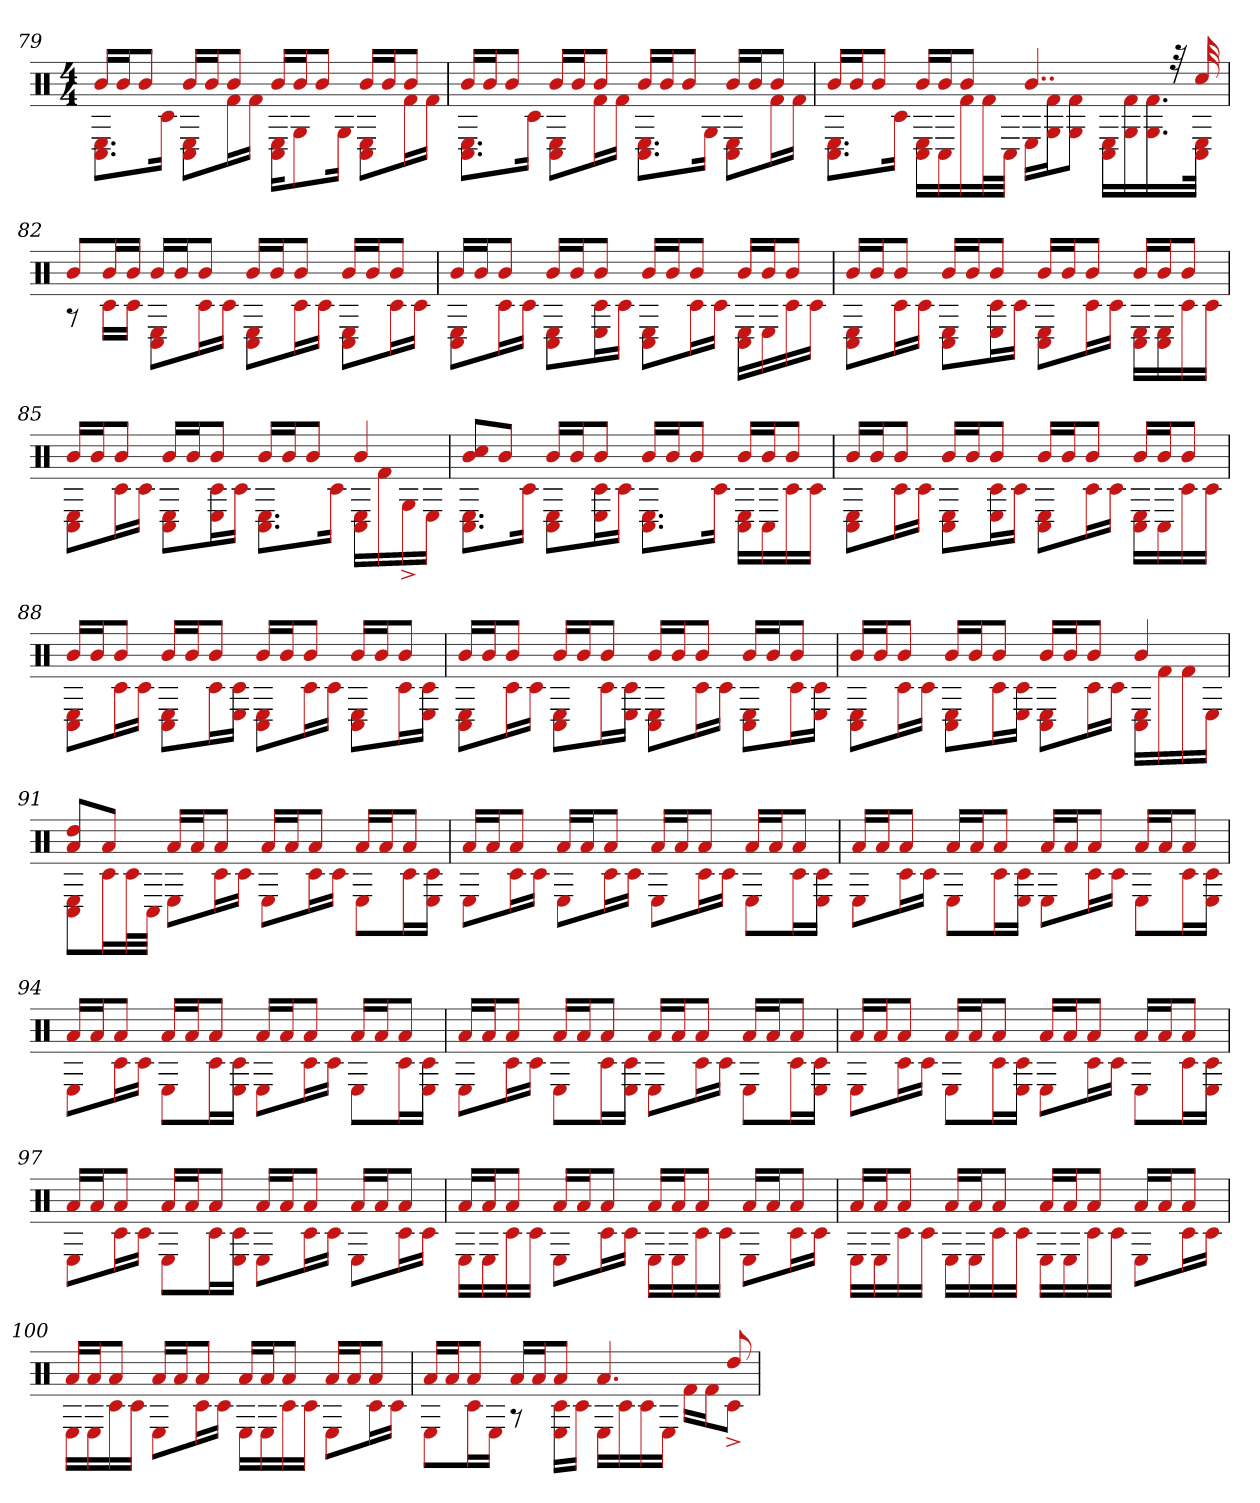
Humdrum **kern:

**kern
*part1
*staff1
*clefX
*k[]
*M4/4
=79
*^
16bLL	8.E 8.C#L
16bJ	.
8bJ	.
.	16c#Jk
16bLL	8E 8C#L
16bJ	.
8bJ	16f#L
.	16f#JJ
16bLL	16C# 16EKL
16bJ	8G
8bJ	.
.	16GJk
16bLL	8C# 8EL
16bJ	.
8bJ	16f#L
.	16f#JJ
=80	=80
16bLL	8.C# 8.EL
16bJ	.
8bJ	.
.	16c#Jk
16bLL	8C# 8EL
16bJ	.
8bJ	16f#L
.	16f#JJ
16bLL	8.C# 8.EL
16bJ	.
8bJ	.
.	16GJk
16bLL	8E 8C#L
16bJ	.
8bJ	16f#L
.	16f#JJ
=81	=81
16bLL	8.E 8.C#L
16bJ	.
8bJ	.
.	16c#Jk
16bLL	16C# 16ELL
16bJ	16C#
8bJ	16f#
.	32f#L
.	32C#JJJ
4..b	16ELL
.	16f# 16GJ
.	8f# 8GJ
.	16C# 16ELL
.	16G 16f#
.	16.G 16.f#
32r	.
32cc#	32C# 32EJJk
=82	=82
8bL	8r
16bL	16c#LL
16bJJ	16c#JJ
16bLL	8C# 8EL
16bJ	.
8bJ	16c#L
.	16c#JJ
16bLL	8C# 8EL
16bJ	.
8bJ	16c#L
.	16c#JJ
16bLL	8C# 8EL
16bJ	.
8bJ	16c#L
.	16c#JJ
=83	=83
16bLL	8E 8C#L
16bJ	.
8bJ	16c#L
.	16c#JJ
16bLL	8E 8C#L
16bJ	.
8bJ	16c# 16EL
.	16c#JJ
16bLL	8C# 8EL
16bJ	.
8bJ	16c#L
.	16c#JJ
16bLL	16C# 16ELL
16bJ	16E
8bJ	16c#
.	16c#JJ
=84	=84
16bLL	8C# 8EL
16bJ	.
8bJ	16c#L
.	16c#JJ
16bLL	8C# 8EL
16bJ	.
8bJ	16c# 16EL
.	16c#JJ
16bLL	8E 8C#L
16bJ	.
8bJ	16c#L
.	16c#JJ
16bLL	16C# 16ELL
16bJ	16E 16C#
8bJ	16c#
.	16c#JJ
=85	=85
16bLL	8C# 8EL
16bJ	.
8bJ	16c#L
.	16c#JJ
16bLL	8C# 8EL
16bJ	.
8bJ	16E 16c#L
.	16c#JJ
16bLL	8.C# 8.EL
16bJ	.
8bJ	.
.	16c#Jk
4b	16C# 16ELL
.	16f#
.	16G^
.	16EJJ
=86	=86
8cc# 8bL	8.C# 8.EL
8bJ	.
.	16c#Jk
16bLL	8E 8C#L
16bJ	.
8bJ	16c# 16EL
.	16c#JJ
16bLL	8.E 8.C#L
16bJ	.
8bJ	.
.	16c#Jk
16bLL	16E 16C#LL
16bJ	16C#
8bJ	16c#
.	16c#JJ
=87	=87
16bLL	8C# 8EL
16bJ	.
8bJ	16c#L
.	16c#JJ
16bLL	8C# 8EL
16bJ	.
8bJ	16E 16c#L
.	16c#JJ
16bLL	8C# 8EL
16bJ	.
8bJ	16c#L
.	16c#JJ
16bLL	16E 16C#LL
16bJ	16C#
8bJ	16c#
.	16c#JJ
=88	=88
16bLL	8C# 8EL
16bJ	.
8bJ	16c#L
.	16c#JJ
16bLL	8C# 8EL
16bJ	.
8bJ	16c#L
.	16c# 16EJJ
16bLL	8C# 8EL
16bJ	.
8bJ	16c#L
.	16c#JJ
16bLL	8C# 8EL
16bJ	.
8bJ	16c#L
.	16c# 16EJJ
=89	=89
16bLL	8C# 8EL
16bJ	.
8bJ	16c#L
.	16c#JJ
16bLL	8C# 8EL
16bJ	.
8bJ	16c#L
.	16c# 16EJJ
16bLL	8C# 8EL
16bJ	.
8bJ	16c#L
.	16c#JJ
16bLL	8C# 8EL
16bJ	.
8bJ	16c#L
.	16c# 16EJJ
=90	=90
16bLL	8C# 8EL
16bJ	.
8bJ	16c#L
.	16c#JJ
16bLL	8C# 8EL
16bJ	.
8bJ	16c#L
.	16c# 16EJJ
16bLL	8C# 8EL
16bJ	.
8bJ	16c#L
.	16c#JJ
4b	16E 16C#LL
.	16f#
.	16f#
.	16EJJ
=91	=91
8a 8ddL	8C# 8EL
8aJ	16c#L
.	32c#L
.	32C#JJJ
16aLL	8EL
16aJ	.
8aJ	16c#L
.	16c#JJ
16aLL	8EL
16aJ	.
8aJ	16c#L
.	16c#JJ
16aLL	8EL
16aJ	.
8aJ	16c#L
.	16c# 16EJJ
=92	=92
16aLL	8EL
16aJ	.
8aJ	16c#L
.	16c#JJ
16aLL	8EL
16aJ	.
8aJ	16c#L
.	16c#JJ
16aLL	8EL
16aJ	.
8aJ	16c#L
.	16c#JJ
16aLL	8EL
16aJ	.
8aJ	16c#L
.	16c# 16EJJ
=93	=93
16aLL	8EL
16aJ	.
8aJ	16c#L
.	16c#JJ
16aLL	8EL
16aJ	.
8aJ	16c#L
.	16c# 16EJJ
16aLL	8EL
16aJ	.
8aJ	16c#L
.	16c#JJ
16aLL	8EL
16aJ	.
8aJ	16c#L
.	16E 16c#JJ
=94	=94
16aLL	8EL
16aJ	.
8aJ	16c#L
.	16c#JJ
16aLL	8EL
16aJ	.
8aJ	16c#L
.	16c# 16EJJ
16aLL	8EL
16aJ	.
8aJ	16c#L
.	16c#JJ
16aLL	8EL
16aJ	.
8aJ	16c#L
.	16E 16c#JJ
=95	=95
16aLL	8EL
16aJ	.
8aJ	16c#L
.	16c#JJ
16aLL	8EL
16aJ	.
8aJ	16c#L
.	16c# 16EJJ
16aLL	8EL
16aJ	.
8aJ	16c#L
.	16c#JJ
16aLL	8EL
16aJ	.
8aJ	16c#L
.	16c# 16EJJ
=96	=96
16aLL	8EL
16aJ	.
8aJ	16c#L
.	16c#JJ
16aLL	8EL
16aJ	.
8aJ	16c#L
.	16c# 16EJJ
16aLL	8EL
16aJ	.
8aJ	16c#L
.	16c#JJ
16aLL	8EL
16aJ	.
8aJ	16c#L
.	16c# 16EJJ
=97	=97
16aLL	8EL
16aJ	.
8aJ	16c#L
.	16c#JJ
16aLL	8EL
16aJ	.
8aJ	16c#L
.	16c# 16EJJ
16aLL	8EL
16aJ	.
8aJ	16c#L
.	16c#JJ
16aLL	8EL
16aJ	.
8aJ	16c#L
.	16c#JJ
=98	=98
16aLL	16ELL
16aJ	16E
8aJ	16c#
.	16c#JJ
16aLL	8EL
16aJ	.
8aJ	16c#L
.	16c#JJ
16aLL	16ELL
16aJ	16E
8aJ	16c#
.	16c#JJ
16aLL	8EL
16aJ	.
8aJ	16c#L
.	16c#JJ
=99	=99
16aLL	16ELL
16aJ	16E
8aJ	16c#
.	16c#JJ
16aLL	16ELL
16aJ	16E
8aJ	16c#
.	16c#JJ
16aLL	16ELL
16aJ	16E
8aJ	16c#
.	16c#JJ
16aLL	8EL
16aJ	.
8aJ	16c#L
.	16c#JJ
=100	=100
16aLL	16ELL
16aJ	16E
8aJ	16c#
.	16c#JJ
16aLL	8EL
16aJ	.
8aJ	16c#L
.	16c#JJ
16aLL	16ELL
16aJ	16E
8aJ	16c#
.	16c#JJ
16aLL	8EL
16aJ	.
8aJ	16c#L
.	16c#JJ
=101	=101
16aLL	8EL
16aJ	.
8aJ	16c#L
.	16EJJ
16aLL	8r
16aJ	.
8aJ	16E 16c#LL
.	16c#JJ
4.a	16ELL
.	16c#
.	16c#
.	16EJJ
.	16f#LL
.	16f#J
8dd	8c#^J
*v	*v
=
*-
